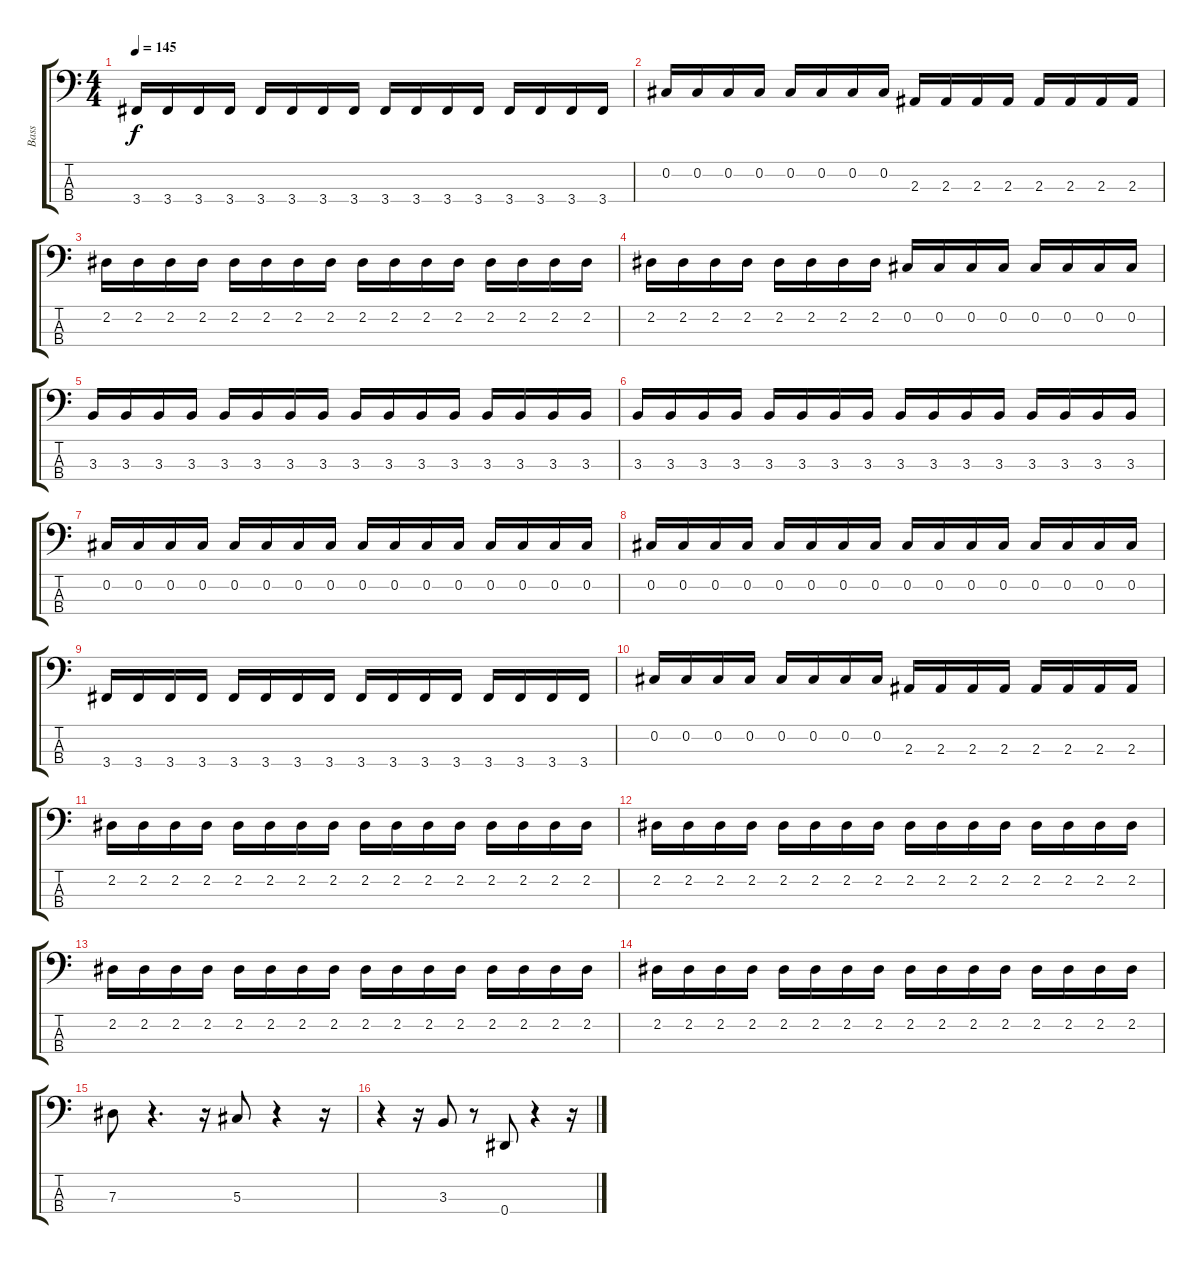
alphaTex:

\track ("Bass" "Bass") {instrument electricbassfinger}
\staff {score tabs}
\tuning (Gb2 Db2 Ab1 Eb1) {hide}
\ts (4 4)
\tempo 145
\clef f4
\ks c
3.4.16{dy f} 3.4.16 3.4.16 3.4.16 3.4.16 3.4.16 3.4.16 3.4.16 3.4.16 3.4.16 3.4.16 3.4.16 3.4.16 3.4.16 3.4.16 3.4.16 |
0.2.16 0.2.16 0.2.16 0.2.16 0.2.16 0.2.16 0.2.16 0.2.16 2.3.16 2.3.16 2.3.16 2.3.16 2.3.16 2.3.16 2.3.16 2.3.16 |
2.2.16 2.2.16 2.2.16 2.2.16 2.2.16 2.2.16 2.2.16 2.2.16 2.2.16 2.2.16 2.2.16 2.2.16 2.2.16 2.2.16 2.2.16 2.2.16 |
2.2.16 2.2.16 2.2.16 2.2.16 2.2.16 2.2.16 2.2.16 2.2.16 0.2.16 0.2.16 0.2.16 0.2.16 0.2.16 0.2.16 0.2.16 0.2.16 |
3.3.16 3.3.16 3.3.16 3.3.16 3.3.16 3.3.16 3.3.16 3.3.16 3.3.16 3.3.16 3.3.16 3.3.16 3.3.16 3.3.16 3.3.16 3.3.16 |
3.3.16 3.3.16 3.3.16 3.3.16 3.3.16 3.3.16 3.3.16 3.3.16 3.3.16 3.3.16 3.3.16 3.3.16 3.3.16 3.3.16 3.3.16 3.3.16 |
0.2.16 0.2.16 0.2.16 0.2.16 0.2.16 0.2.16 0.2.16 0.2.16 0.2.16 0.2.16 0.2.16 0.2.16 0.2.16 0.2.16 0.2.16 0.2.16 |
0.2.16 0.2.16 0.2.16 0.2.16 0.2.16 0.2.16 0.2.16 0.2.16 0.2.16 0.2.16 0.2.16 0.2.16 0.2.16 0.2.16 0.2.16 0.2.16 |
3.4.16 3.4.16 3.4.16 3.4.16 3.4.16 3.4.16 3.4.16 3.4.16 3.4.16 3.4.16 3.4.16 3.4.16 3.4.16 3.4.16 3.4.16 3.4.16 |
0.2.16 0.2.16 0.2.16 0.2.16 0.2.16 0.2.16 0.2.16 0.2.16 2.3.16 2.3.16 2.3.16 2.3.16 2.3.16 2.3.16 2.3.16 2.3.16 |
2.2.16 2.2.16 2.2.16 2.2.16 2.2.16 2.2.16 2.2.16 2.2.16 2.2.16 2.2.16 2.2.16 2.2.16 2.2.16 2.2.16 2.2.16 2.2.16 |
2.2.16 2.2.16 2.2.16 2.2.16 2.2.16 2.2.16 2.2.16 2.2.16 2.2.16 2.2.16 2.2.16 2.2.16 2.2.16 2.2.16 2.2.16 2.2.16 |
2.2.16 2.2.16 2.2.16 2.2.16 2.2.16 2.2.16 2.2.16 2.2.16 2.2.16 2.2.16 2.2.16 2.2.16 2.2.16 2.2.16 2.2.16 2.2.16 |
2.2.16 2.2.16 2.2.16 2.2.16 2.2.16 2.2.16 2.2.16 2.2.16 2.2.16 2.2.16 2.2.16 2.2.16 2.2.16 2.2.16 2.2.16 2.2.16 |
7.3.8 r.4{d} r.16 5.3.8 r.4 r.16 |
r.4 r.16 3.3.8 r.8 0.4.8 r.4 r.16
